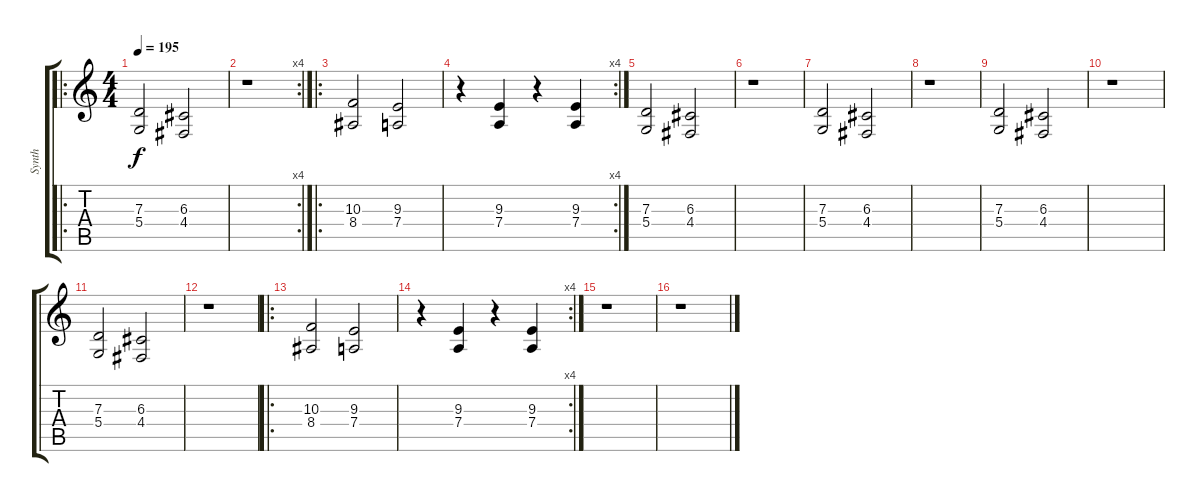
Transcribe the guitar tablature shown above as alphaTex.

\track ("Synth" "Synth") {instrument stringensemble2}
\staff {score tabs}
\tuning (E4 B3 G3 D3 A2 E2) {hide}
\ro
\ts (4 4)
\tempo 195
\clef g2
\ks c
(7.3 5.4).2{dy f instrument stringensemble2} (6.3 4.4).2 |
\rc 4
r.1 |
\ro
(10.3 8.4).2 (9.3 7.4).2 |
\rc 4
r.4 (9.3 7.4).4 r.4 (9.3 7.4).4 |
(7.3 5.4).2 (6.3 4.4).2 |
r.1 |
(7.3 5.4).2 (6.3 4.4).2 |
r.1 |
(7.3 5.4).2 (6.3 4.4).2 |
r.1 |
(7.3 5.4).2 (6.3 4.4).2 |
r.1 |
\ro
(10.3 8.4).2 (9.3 7.4).2 |
\rc 4
r.4 (9.3 7.4).4 r.4 (9.3 7.4).4 |
r.1 |
r.1
